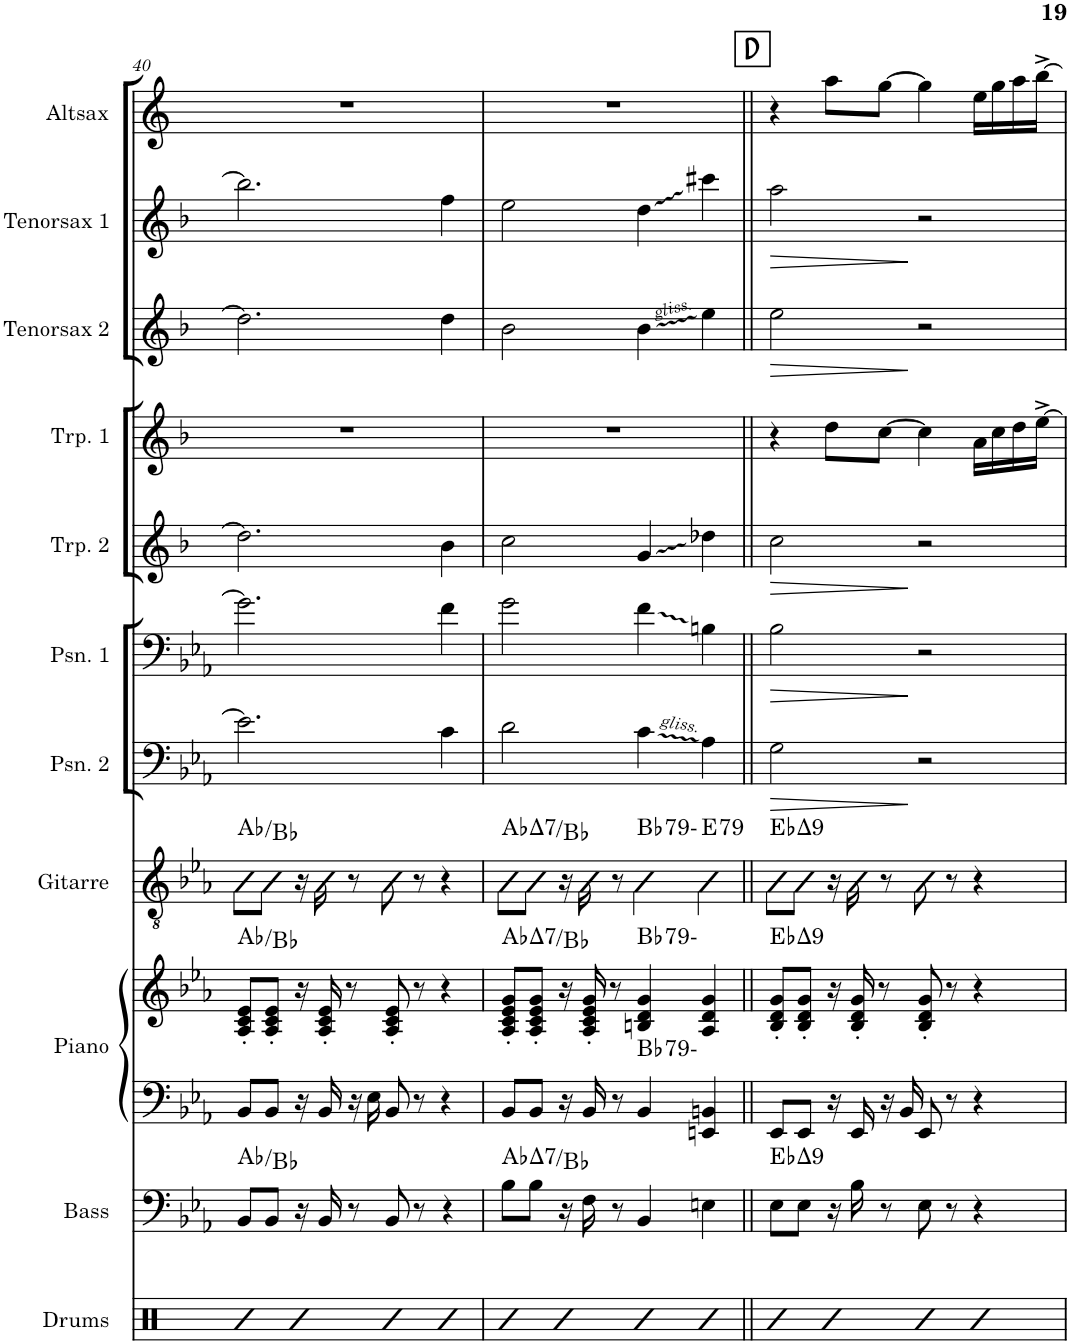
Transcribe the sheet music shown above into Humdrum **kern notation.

**kern	**kern	**harte	**kern	**kern	**harte	**kern	**harte	**kern	**dynam	**kern	**dynam	**kern	**dynam	**kern	**kern	**dynam	**kern	**dynam	**kern
*part11	*part10	*part10	*part9	*part9	*part9	*part8	*part8	*part7	*part7	*part6	*part6	*part5	*part5	*part4	*part3	*part3	*part2	*part2	*part1
*staff12	*staff11	*	*staff10	*staff9	*	*staff8	*	*staff7	*staff7	*staff6	*staff6	*staff5	*staff5	*staff4	*staff3	*staff3	*staff2	*staff2	*staff1
*I"Drums	*I"Bass	*	*I"Piano	*	*	*I"Gitarre	*	*I"Posaune 2	*	*I"Posaune 1	*	*I"Trompete 2	*	*I"Trompete 1	*I"Tenorsaxophon 2	*	*I"Tenorsaxophon 1	*	*I"Altsaxophon
*I'Drums	*I'Bass	*	*I'Piano	*	*	*I'Gitarre	*	*I'Psn. 2	*	*I'Psn. 1	*	*I'Trp. 2	*	*I'Trp. 1	*I'Tenorsax 2	*	*I'Tenorsax 1	*	*I'Altsax
!!LO:PB:g=z
*clefX	*clefF4	*	*clefF4	*clefG2	*	*clefGv2	*	*clefF4	*	*clefF4	*	*clefG2	*	*clefG2	*clefG2	*	*clefG2	*	*clefG2
*	*Trd7c12	*	*	*	*	*	*	*	*	*	*	*Trd1c2	*	*Trd1c2	*Trd8c14	*	*Trd8c14	*	*Trd5c9
*k[]	*k[b-e-a-]	*	*k[b-e-a-]	*k[b-e-a-]	*	*k[b-e-a-]	*	*k[b-e-a-]	*	*k[b-e-a-]	*	*k[b-]	*	*k[b-]	*k[b-]	*	*k[b-]	*	*k[]
*M4/4	*M4/4	*	*M4/4	*M4/4	*	*M4/4	*	*M4/4	*	*M4/4	*	*M4/4	*	*M4/4	*M4/4	*	*M4/4	*	*M4/4
=40	=40	=40	=40	=40	=40	=40	=40	=40	=40	=40	=40	=40	=40	=40	=40	=40	=40	=40	=40
4R	8BB-/L	Ab:maj/2	8BB-/L	8A-/' 8c/' 8e-/'L	Ab:maj/2	8B-\L	Ab:maj/2	2.e-\]	.	2.g\]	.	2.dd\]	.	1r	2.dd\]	.	2.bb-\]	.	1r
.	8BB-/J	.	8BB-/J	8A-/' 8c/' 8e-/'J	.	8B-\J	.	.	.	.	.	.	.	.	.	.	.	.	.
4R	16r	.	16r	16r	.	16r	.	.	.	.	.	.	.	.	.	.	.	.	.
.	16BB-/	.	16BB-/	16A-/' 16c/' 16e-/'	.	16B-\	.	.	.	.	.	.	.	.	.	.	.	.	.
.	8r	.	16r	8r	.	8r	.	.	.	.	.	.	.	.	.	.	.	.	.
.	.	.	16E-\	.	.	.	.	.	.	.	.	.	.	.	.	.	.	.	.
4R	8BB-/	.	8BB-/	8A-/' 8c/' 8e-/'	.	8B-\	.	.	.	.	.	.	.	.	.	.	.	.	.
.	8r	.	8r	8r	.	8r	.	.	.	.	.	.	.	.	.	.	.	.	.
4R	4r	.	4r	4r	.	4r	.	4c\	.	4f\	.	4b-\	.	.	4dd\	.	4ff\	.	.
=41	=41	=41	=41	=41	=41	=41	=41	=41	=41	=41	=41	=41	=41	=41	=41	=41	=41	=41	=41
!	!	!LO:H:kt=7	!	!	!LO:H:kt=7	!	!LO:H:kt=7	!	!	!	!	!	!	!	!	!	!	!	!
4R	8B-\L	Ab:maj7/2	8BB-/L	8A-/' 8c/' 8e-/' 8g/'L	Ab:maj7/2	8B-\L	Ab:maj7/2	2d\	.	2g\	.	2cc\	.	1r	2b-\	.	2ee\	.	1r
.	8B-\J	.	8BB-/J	8A-/' 8c/' 8e-/' 8g/'J	.	8B-\J	.	.	.	.	.	.	.	.	.	.	.	.	.
4R	16r	.	16r	16r	.	16r	.	.	.	.	.	.	.	.	.	.	.	.	.
.	16F\	.	16BB-/	16A-/' 16c/' 16e-/' 16g/'	.	16B-\	.	.	.	.	.	.	.	.	.	.	.	.	.
.	8r	.	8r	8r	.	8r	.	.	.	.	.	.	.	.	.	.	.	.	.
4R	4BB-/	.	4BB-/	4Bn/ 4d/ 4g/	Bb:maj(b79) Bb:maj(b79)	4B-\	Bb:maj(b79)	4c\	.	4f\	.	4g/	.	.	4b-\	.	4dd\	.	.
!	!	!	!	!	!	!	!LO:H:kt=79	!	!	!	!	!	!	!	!	!	!	!	!
4R	4En\	.	4EEn/ 4BBn/	4A-/ 4d/ 4g/	.	4B-\	E:maj	4A-\	.	4Bn\	.	4dd-X\	.	.	4ee\	.	4ccc#X\	.	.
!!LO:REH:place=s1:a:B:cj:fs=14:t=D
=42||	=42||	=42||	=42||	=42||	=42||	=42||	=42||	=42||	=42||	=42||	=42||	=42||	=42||	=42||	=42||	=42||	=42||	=42||	=42||
!	!	!LO:H:kt=9	!	!	!LO:H:kt=9	!	!LO:H:kt=9	!	!LO:HP:b	!	!LO:HP:b	!	!LO:HP:b	!	!	!LO:HP:b	!	!LO:HP:b	!
4R	8E-\L	Eb:maj9	8EE-/L	8B-/' 8d/' 8g/'L	Eb:maj9	8B-\L	Eb:maj9	2G\	>	2B-\	>	2cc\	>	4r	2ee\	>	2aa\	>	4r
.	8E-\J	.	8EE-/J	8B-/' 8d/' 8g/'J	.	8B-\J	.	.	.	.	.	.	.	.	.	.	.	.	.
4R	16r	.	16r	16r	.	16r	.	.	.	.	.	.	.	8dd\L	.	.	.	.	8aa\L
.	16B-\	.	16EE-/	16B-/' 16d/' 16g/'	.	16B-\	.	.	.	.	.	.	.	.	.	.	.	.	.
.	8r	.	16r	8r	.	8r	.	.	.	.	.	.	.	[8cc\J	.	.	.	.	[8gg\J
.	.	.	16BB-/	.	.	.	.	.	.	.	.	.	.	.	.	.	.	.	.
4R	8E-\	.	8EE-/	8B-/' 8d/' 8g/'	.	8B-\	.	2r	]	2r	]	2r	]	4cc\]	2r	]	2r	]	4gg\]
.	8r	.	8r	8r	.	8r	.	.	.	.	.	.	.	.	.	.	.	.	.
4R	4r	.	4r	4r	.	4r	.	.	.	.	.	.	.	16a\LL	.	.	.	.	16ee\LL
.	.	.	.	.	.	.	.	.	.	.	.	.	.	16cc\	.	.	.	.	16gg\
.	.	.	.	.	.	.	.	.	.	.	.	.	.	16dd\	.	.	.	.	16aa\
.	.	.	.	.	.	.	.	.	.	.	.	.	.	[16ee^\JJ	.	.	.	.	[16bb^\JJ
=	=	=	=	=	=	=	=	=	=	=	=	=	=	=	=	=	=	=	=
*-	*-	*-	*-	*-	*-	*-	*-	*-	*-	*-	*-	*-	*-	*-	*-	*-	*-	*-	*-
